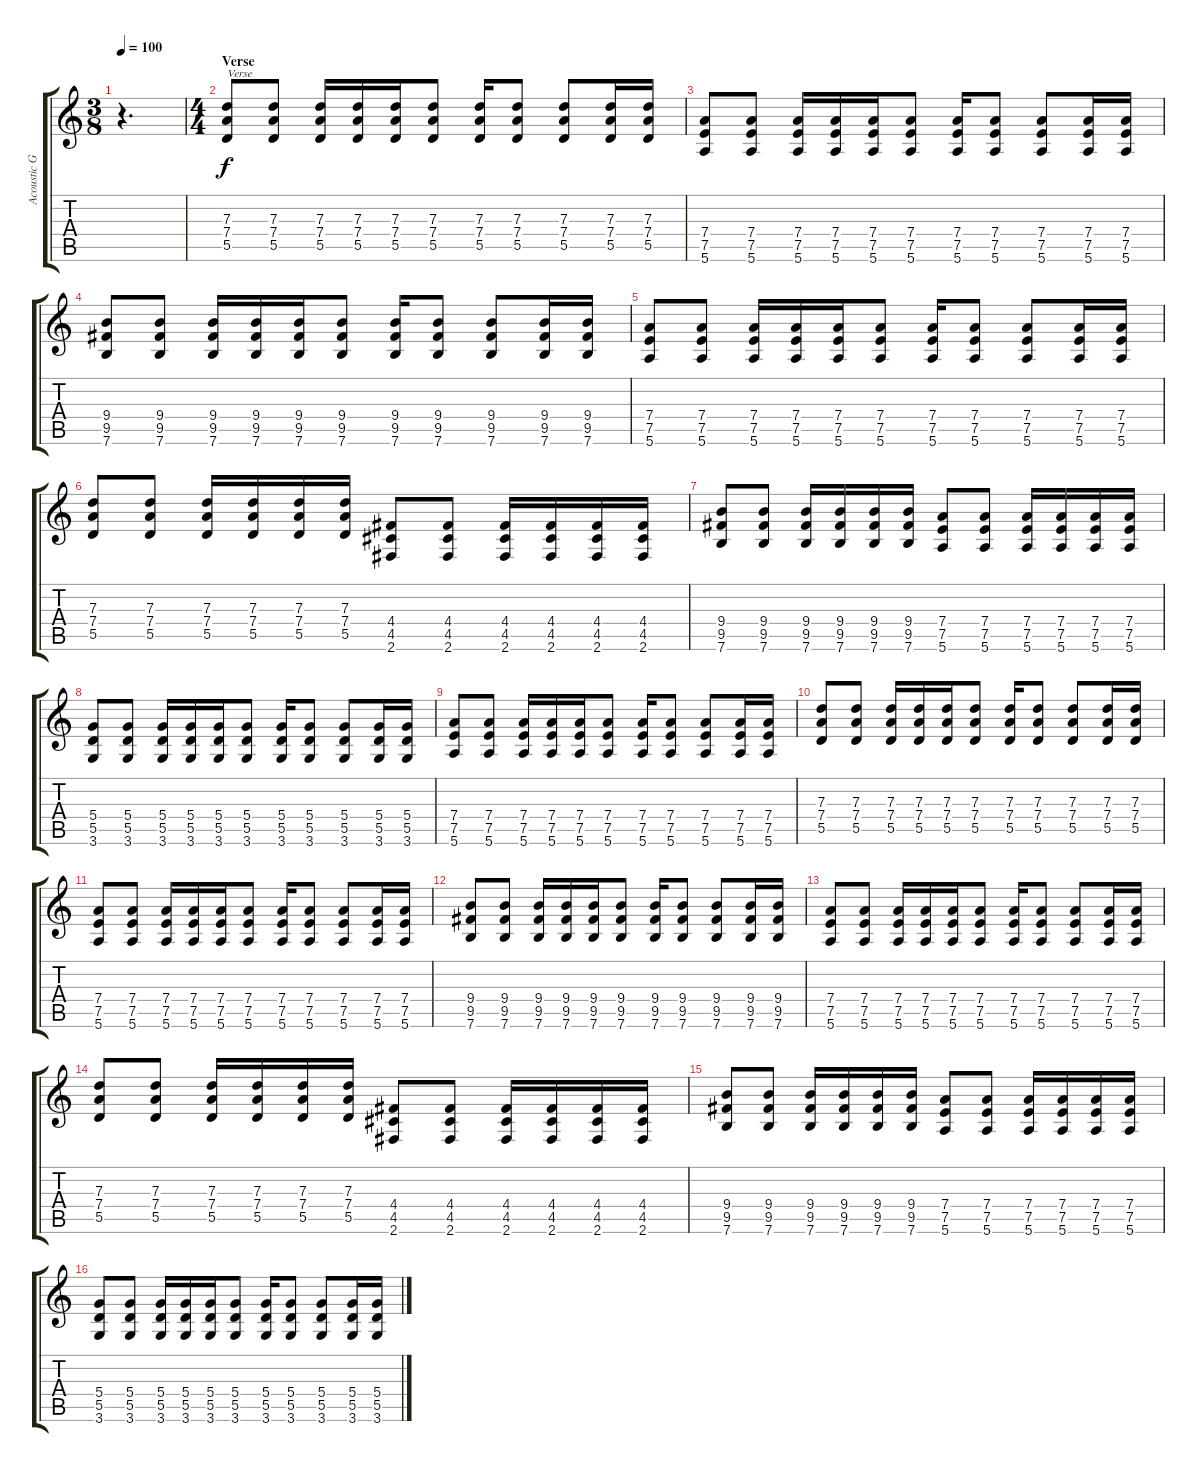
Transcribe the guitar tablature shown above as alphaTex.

\track ("Acoustic Guitar" "Acoustic G") {instrument acousticguitarsteel}
\staff {score tabs}
\tuning (E4 B3 G3 D3 A2 E2) {hide}
\ts (3 8)
\tempo 100
\clef g2
\ks c
r.4{d dy f instrument acousticguitarsteel} |
\ts (4 4)
\section ("" "Verse")
(7.3 7.4 5.5).8{txt "Verse"} (7.3 7.4 5.5).8 (7.3 7.4 5.5).16 (7.3 7.4 5.5).16 (7.3 7.4 5.5).16 (7.3 7.4 5.5).8 (7.3 7.4 5.5).16 (7.3 7.4 5.5).8 (7.3 7.4 5.5).8 (7.3 7.4 5.5).16 (7.3 7.4 5.5).16 |
(7.4 7.5 5.6).8 (7.4 7.5 5.6).8 (7.4 7.5 5.6).16 (7.4 7.5 5.6).16 (7.4 7.5 5.6).16 (7.4 7.5 5.6).8 (7.4 7.5 5.6).16 (7.4 7.5 5.6).8 (7.4 7.5 5.6).8 (7.4 7.5 5.6).16 (7.4 7.5 5.6).16 |
(9.4 9.5 7.6).8 (9.4 9.5 7.6).8 (9.4 9.5 7.6).16 (9.4 9.5 7.6).16 (9.4 9.5 7.6).16 (9.4 9.5 7.6).8 (9.4 9.5 7.6).16 (9.4 9.5 7.6).8 (9.4 9.5 7.6).8 (9.4 9.5 7.6).16 (9.4 9.5 7.6).16 |
(7.4 7.5 5.6).8 (7.4 7.5 5.6).8 (7.4 7.5 5.6).16 (7.4 7.5 5.6).16 (7.4 7.5 5.6).16 (7.4 7.5 5.6).8 (7.4 7.5 5.6).16 (7.4 7.5 5.6).8 (7.4 7.5 5.6).8 (7.4 7.5 5.6).16 (7.4 7.5 5.6).16 |
(7.3 7.4 5.5).8 (7.3 7.4 5.5).8 (7.3 7.4 5.5).16 (7.3 7.4 5.5).16 (7.3 7.4 5.5).16 (7.3 7.4 5.5).16 (4.4 4.5 2.6).8 (4.4 4.5 2.6).8 (4.4 4.5 2.6).16 (4.4 4.5 2.6).16 (4.4 4.5 2.6).16 (4.4 4.5 2.6).16 |
(9.4 9.5 7.6).8 (9.4 9.5 7.6).8 (9.4 9.5 7.6).16 (9.4 9.5 7.6).16 (9.4 9.5 7.6).16 (9.4 9.5 7.6).16 (7.4 7.5 5.6).8 (7.4 7.5 5.6).8 (7.4 7.5 5.6).16 (7.4 7.5 5.6).16 (7.4 7.5 5.6).16 (7.4 7.5 5.6).16 |
(5.4 5.5 3.6).8 (5.4 5.5 3.6).8 (5.4 5.5 3.6).16 (5.4 5.5 3.6).16 (5.4 5.5 3.6).16 (5.4 5.5 3.6).8 (5.4 5.5 3.6).16 (5.4 5.5 3.6).8 (5.4 5.5 3.6).8 (5.4 5.5 3.6).16 (5.4 5.5 3.6).16 |
(7.4 7.5 5.6).8 (7.4 7.5 5.6).8 (7.4 7.5 5.6).16 (7.4 7.5 5.6).16 (7.4 7.5 5.6).16 (7.4 7.5 5.6).8 (7.4 7.5 5.6).16 (7.4 7.5 5.6).8 (7.4 7.5 5.6).8 (7.4 7.5 5.6).16 (7.4 7.5 5.6).16 |
(7.3 7.4 5.5).8 (7.3 7.4 5.5).8 (7.3 7.4 5.5).16 (7.3 7.4 5.5).16 (7.3 7.4 5.5).16 (7.3 7.4 5.5).8 (7.3 7.4 5.5).16 (7.3 7.4 5.5).8 (7.3 7.4 5.5).8 (7.3 7.4 5.5).16 (7.3 7.4 5.5).16 |
(7.4 7.5 5.6).8 (7.4 7.5 5.6).8 (7.4 7.5 5.6).16 (7.4 7.5 5.6).16 (7.4 7.5 5.6).16 (7.4 7.5 5.6).8 (7.4 7.5 5.6).16 (7.4 7.5 5.6).8 (7.4 7.5 5.6).8 (7.4 7.5 5.6).16 (7.4 7.5 5.6).16 |
(9.4 9.5 7.6).8 (9.4 9.5 7.6).8 (9.4 9.5 7.6).16 (9.4 9.5 7.6).16 (9.4 9.5 7.6).16 (9.4 9.5 7.6).8 (9.4 9.5 7.6).16 (9.4 9.5 7.6).8 (9.4 9.5 7.6).8 (9.4 9.5 7.6).16 (9.4 9.5 7.6).16 |
(7.4 7.5 5.6).8 (7.4 7.5 5.6).8 (7.4 7.5 5.6).16 (7.4 7.5 5.6).16 (7.4 7.5 5.6).16 (7.4 7.5 5.6).8 (7.4 7.5 5.6).16 (7.4 7.5 5.6).8 (7.4 7.5 5.6).8 (7.4 7.5 5.6).16 (7.4 7.5 5.6).16 |
(7.3 7.4 5.5).8 (7.3 7.4 5.5).8 (7.3 7.4 5.5).16 (7.3 7.4 5.5).16 (7.3 7.4 5.5).16 (7.3 7.4 5.5).16 (4.4 4.5 2.6).8 (4.4 4.5 2.6).8 (4.4 4.5 2.6).16 (4.4 4.5 2.6).16 (4.4 4.5 2.6).16 (4.4 4.5 2.6).16 |
(9.4 9.5 7.6).8 (9.4 9.5 7.6).8 (9.4 9.5 7.6).16 (9.4 9.5 7.6).16 (9.4 9.5 7.6).16 (9.4 9.5 7.6).16 (7.4 7.5 5.6).8 (7.4 7.5 5.6).8 (7.4 7.5 5.6).16 (7.4 7.5 5.6).16 (7.4 7.5 5.6).16 (7.4 7.5 5.6).16 |
(5.4 5.5 3.6).8 (5.4 5.5 3.6).8 (5.4 5.5 3.6).16 (5.4 5.5 3.6).16 (5.4 5.5 3.6).16 (5.4 5.5 3.6).8 (5.4 5.5 3.6).16 (5.4 5.5 3.6).8 (5.4 5.5 3.6).8 (5.4 5.5 3.6).16 (5.4 5.5 3.6).16
